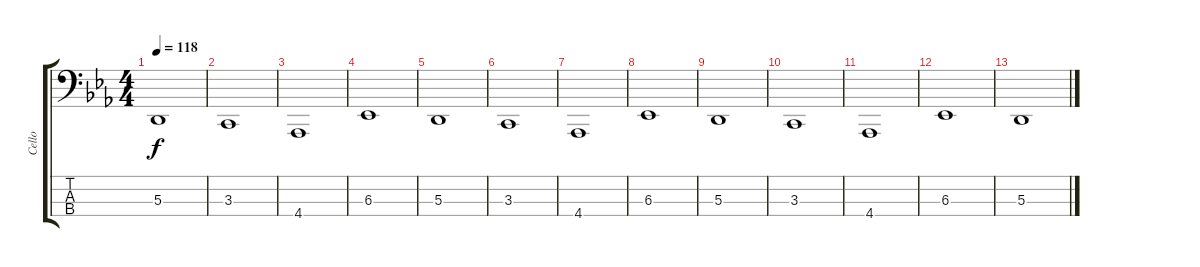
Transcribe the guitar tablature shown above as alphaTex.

\track ("Cello" "Cello") {instrument stringensemble1}
\staff {score tabs}
\tuning (G2 D2 A1 E1) {hide}
\ts (4 4)
\tempo 118
\clef f4
\ks eb
5.3.1{dy f} |
3.3.1 |
4.4.1 |
6.3.1 |
5.3.1 |
3.3.1 |
4.4.1 |
6.3.1 |
5.3.1 |
3.3.1 |
4.4.1 |
6.3.1 |
5.3.1
